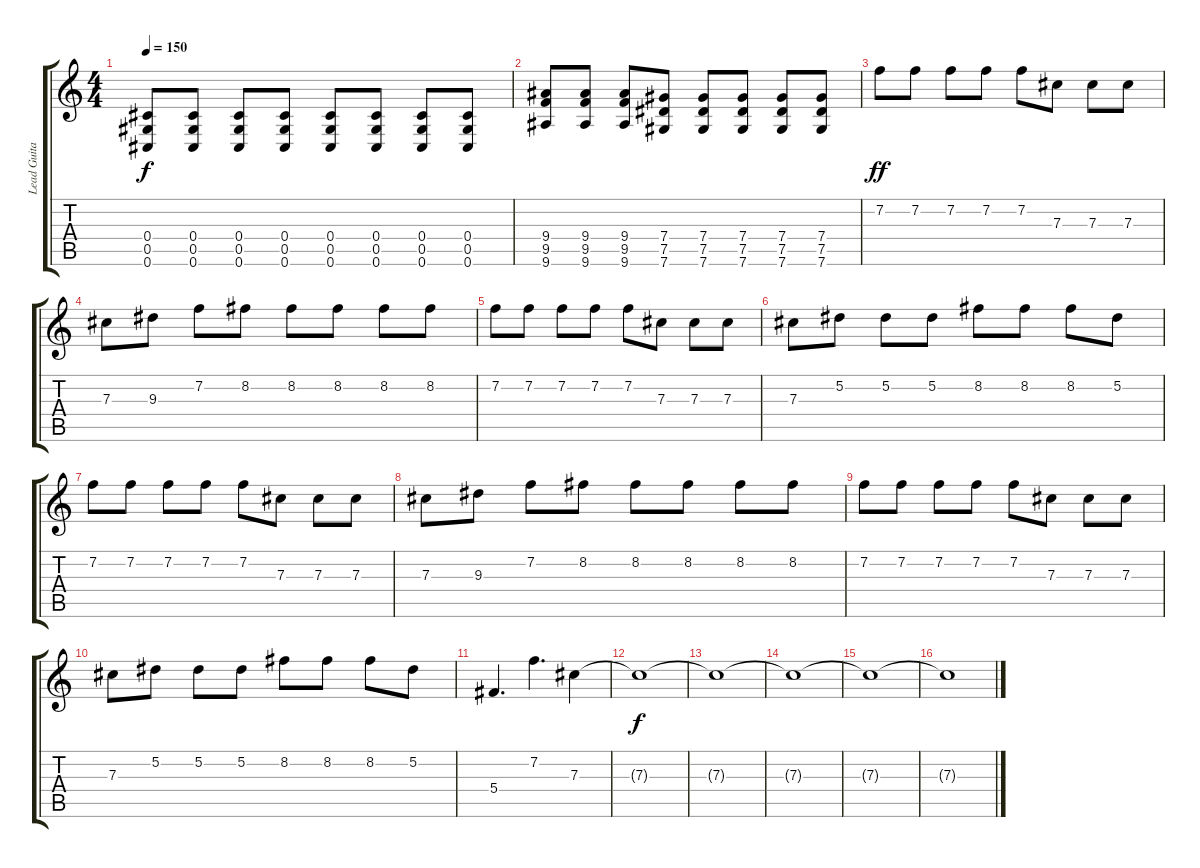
\track ("Lead Guitar" "Lead Guita") {instrument distortionguitar}
\staff {score tabs}
\tuning (Eb4 Bb3 Gb3 Db3 Ab2 Db2) {hide}
\ts (4 4)
\tempo 150
\clef g2
\ks c
(0.4 0.5 0.6).8{dy f} (0.4 0.5 0.6).8 (0.4 0.5 0.6).8 (0.4 0.5 0.6).8 (0.4 0.5 0.6).8 (0.4 0.5 0.6).8 (0.4 0.5 0.6).8 (0.4 0.5 0.6).8 |
(9.4 9.5 9.6).8 (9.4 9.5 9.6).8 (9.4 9.5 9.6).8 (7.4 7.5 7.6).8 (7.4 7.5 7.6).8 (7.4 7.5 7.6).8 (7.4 7.5 7.6).8 (7.4 7.5 7.6).8 |
7.2.8{dy ff} 7.2.8 7.2.8 7.2.8 7.2.8 7.3.8 7.3.8 7.3.8 |
7.3.8 9.3.8 7.2.8 8.2.8 8.2.8 8.2.8 8.2.8 8.2.8 |
7.2.8 7.2.8 7.2.8 7.2.8 7.2.8 7.3.8 7.3.8 7.3.8 |
7.3.8 5.2.8 5.2.8 5.2.8 8.2.8 8.2.8 8.2.8 5.2.8 |
7.2.8 7.2.8 7.2.8 7.2.8 7.2.8 7.3.8 7.3.8 7.3.8 |
7.3.8 9.3.8 7.2.8 8.2.8 8.2.8 8.2.8 8.2.8 8.2.8 |
7.2.8 7.2.8 7.2.8 7.2.8 7.2.8 7.3.8 7.3.8 7.3.8 |
7.3.8 5.2.8 5.2.8 5.2.8 8.2.8 8.2.8 8.2.8 5.2.8 |
5.4.4{d volume 0} 7.2.4{d} 7.3.4 |
7.3{t}.1{dy f} |
7.3{t}.1 |
7.3{t}.1 |
7.3{t}.1 |
7.3{t}.1
